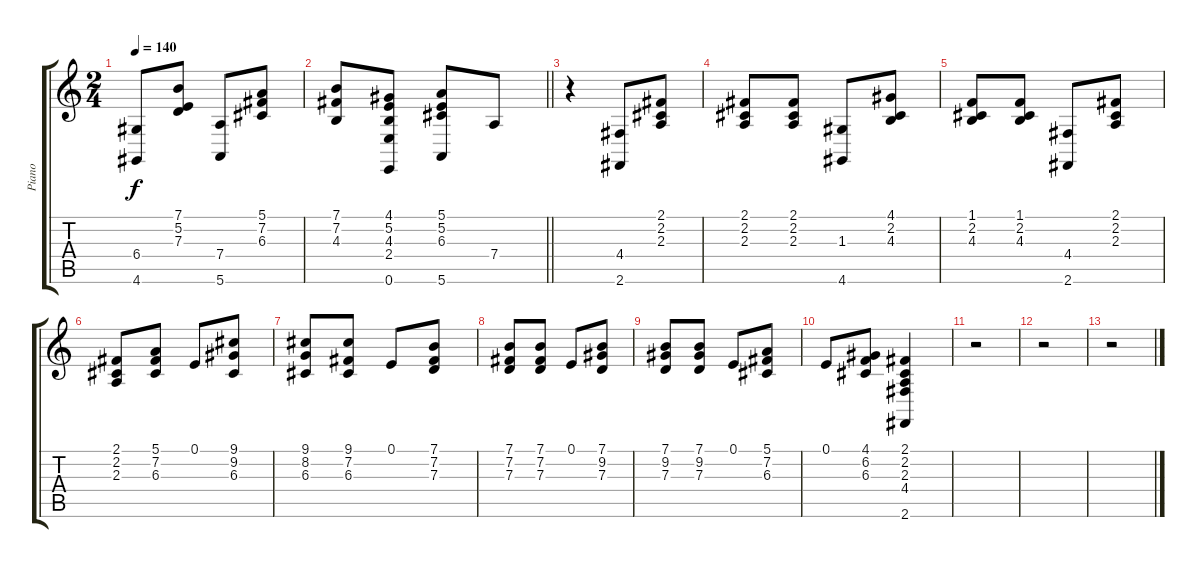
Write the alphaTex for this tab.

\track ("Piano" "Piano") {instrument acousticgrandpiano}
\staff {score tabs}
\tuning (E4 B3 G3 D3 A2 E2) {hide}
\ts (2 4)
\tempo 140
\clef g2
\ks c
(6.4 4.6).8{dy f} (7.1 5.2 7.3).8 (7.4 5.6).8 (5.1 7.2 6.3).8 |
\barLineRight lightlight
(7.1 7.2 4.3).8 (4.1 5.2 4.3 2.4 0.6).8 (5.1 5.2 6.3 5.6).8 7.4.8 |
r.4 (4.4 2.6).8 (2.1 2.2 2.3).8 |
(2.1 2.2 2.3).8 (2.1 2.2 2.3).8 (1.3 4.6).8 (4.1 2.2 4.3).8 |
(1.1 2.2 4.3).8 (1.1 2.2 4.3).8 (4.4 2.6).8 (2.1 2.2 2.3).8 |
(2.1 2.2 2.3).8 (5.1 7.2 6.3).8 0.1.8 (9.1 9.2 6.3).8 |
(9.1 8.2 6.3).8 (9.1 7.2 6.3).8 0.1.8 (7.1 7.2 7.3).8 |
(7.1 7.2 7.3).8 (7.1 7.2 7.3).8 0.1.8 (7.1 9.2 7.3).8 |
(7.1 9.2 7.3).8 (7.1 9.2 7.3).8 0.1.8 (5.1 7.2 6.3).8 |
0.1.8 (4.1 6.2 6.3).8 (2.1 2.2 2.3 4.4 2.6).4 |
r.2 |
r.2 |
r.2
